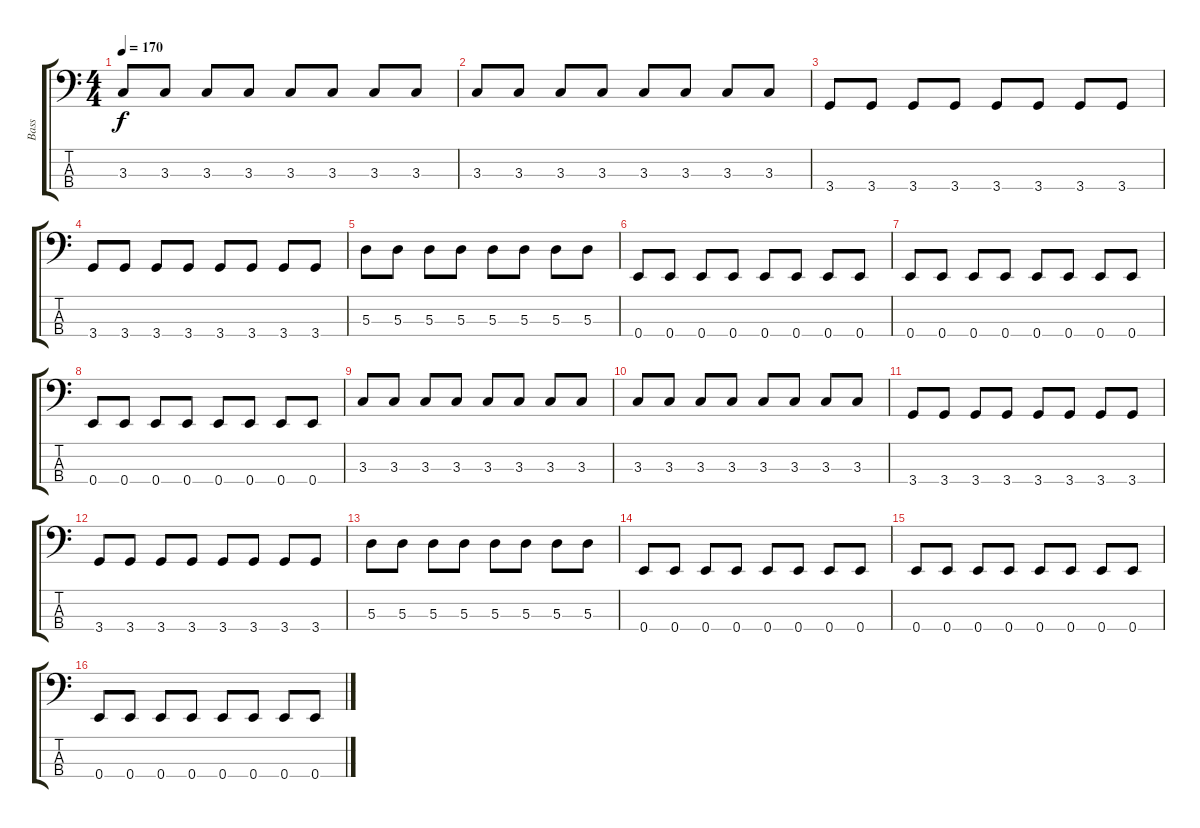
\track ("Bass" "Bass") {instrument electricbassfinger}
\staff {score tabs}
\tuning (G2 D2 A1 E1) {hide}
\ts (4 4)
\tempo 170
\clef f4
\ks c
3.3.8{dy f} 3.3.8 3.3.8 3.3.8 3.3.8 3.3.8 3.3.8 3.3.8 |
3.3.8 3.3.8 3.3.8 3.3.8 3.3.8 3.3.8 3.3.8 3.3.8 |
3.4.8 3.4.8 3.4.8 3.4.8 3.4.8 3.4.8 3.4.8 3.4.8 |
3.4.8 3.4.8 3.4.8 3.4.8 3.4.8 3.4.8 3.4.8 3.4.8 |
5.3.8 5.3.8 5.3.8 5.3.8 5.3.8 5.3.8 5.3.8 5.3.8 |
0.4.8 0.4.8 0.4.8 0.4.8 0.4.8 0.4.8 0.4.8 0.4.8 |
0.4.8 0.4.8 0.4.8 0.4.8 0.4.8 0.4.8 0.4.8 0.4.8 |
0.4.8 0.4.8 0.4.8 0.4.8 0.4.8 0.4.8 0.4.8 0.4.8 |
3.3.8 3.3.8 3.3.8 3.3.8 3.3.8 3.3.8 3.3.8 3.3.8 |
3.3.8 3.3.8 3.3.8 3.3.8 3.3.8 3.3.8 3.3.8 3.3.8 |
3.4.8 3.4.8 3.4.8 3.4.8 3.4.8 3.4.8 3.4.8 3.4.8 |
3.4.8 3.4.8 3.4.8 3.4.8 3.4.8 3.4.8 3.4.8 3.4.8 |
5.3.8 5.3.8 5.3.8 5.3.8 5.3.8 5.3.8 5.3.8 5.3.8 |
0.4.8 0.4.8 0.4.8 0.4.8 0.4.8 0.4.8 0.4.8 0.4.8 |
0.4.8 0.4.8 0.4.8 0.4.8 0.4.8 0.4.8 0.4.8 0.4.8 |
0.4.8 0.4.8 0.4.8 0.4.8 0.4.8 0.4.8 0.4.8 0.4.8
